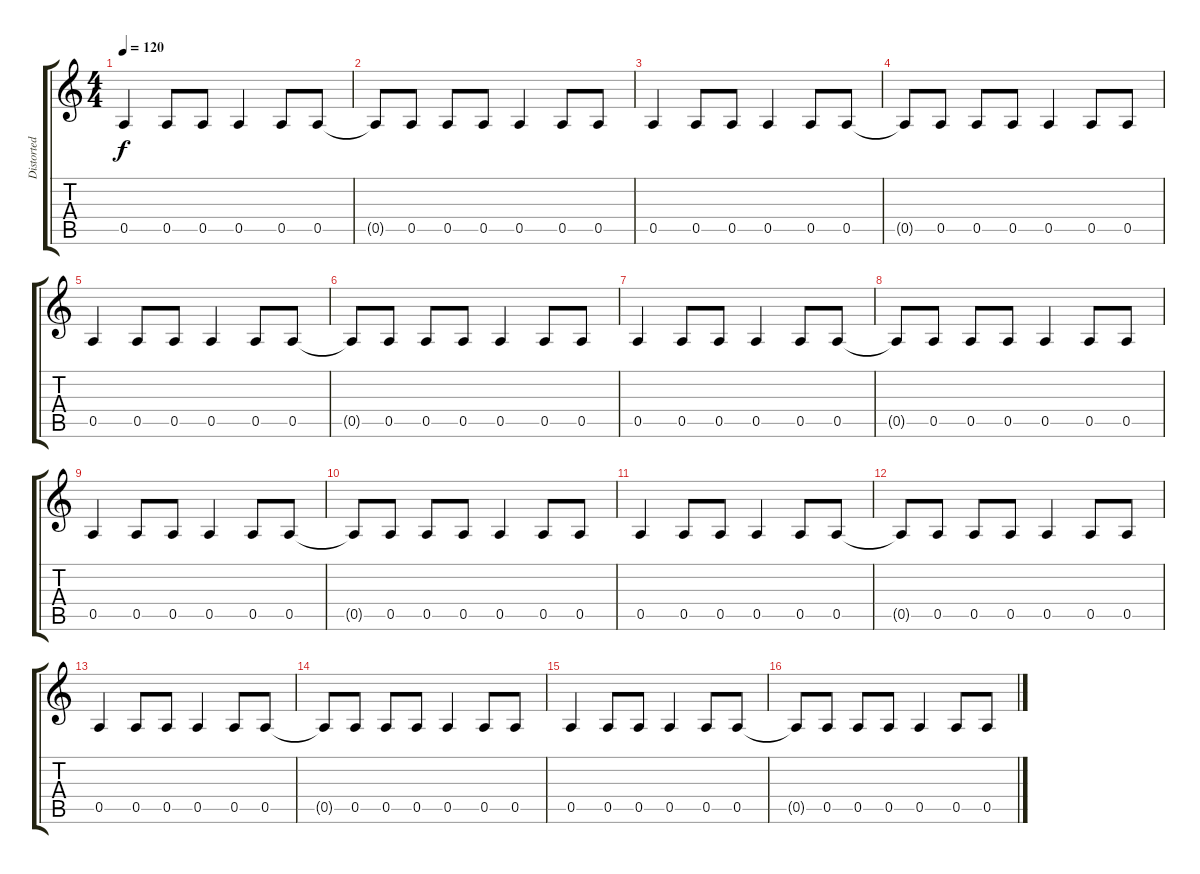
\track ("Distorted Rhythm" "Distorted ") {instrument distortionguitar}
\staff {score tabs}
\tuning (E4 B3 G3 D3 A2 E2) {hide}
\ts (4 4)
\tempo 120
\clef g2
\ks c
0.5.4{dy f} 0.5.8 0.5.8 0.5.4 0.5.8 0.5.8 |
0.5{t}.8 0.5.8 0.5.8 0.5.8 0.5.4 0.5.8 0.5.8 |
0.5.4 0.5.8 0.5.8 0.5.4 0.5.8 0.5.8 |
0.5{t}.8 0.5.8 0.5.8 0.5.8 0.5.4 0.5.8 0.5.8 |
0.5.4 0.5.8 0.5.8 0.5.4 0.5.8 0.5.8 |
0.5{t}.8 0.5.8 0.5.8 0.5.8 0.5.4 0.5.8 0.5.8 |
0.5.4 0.5.8 0.5.8 0.5.4 0.5.8 0.5.8 |
0.5{t}.8 0.5.8 0.5.8 0.5.8 0.5.4 0.5.8 0.5.8 |
0.5.4 0.5.8 0.5.8 0.5.4 0.5.8 0.5.8 |
0.5{t}.8 0.5.8 0.5.8 0.5.8 0.5.4 0.5.8 0.5.8 |
0.5.4 0.5.8 0.5.8 0.5.4 0.5.8 0.5.8 |
0.5{t}.8 0.5.8 0.5.8 0.5.8 0.5.4 0.5.8 0.5.8 |
0.5.4 0.5.8 0.5.8 0.5.4 0.5.8 0.5.8 |
0.5{t}.8 0.5.8 0.5.8 0.5.8 0.5.4 0.5.8 0.5.8 |
0.5.4 0.5.8 0.5.8 0.5.4 0.5.8 0.5.8 |
0.5{t}.8 0.5.8 0.5.8 0.5.8 0.5.4 0.5.8 0.5.8
